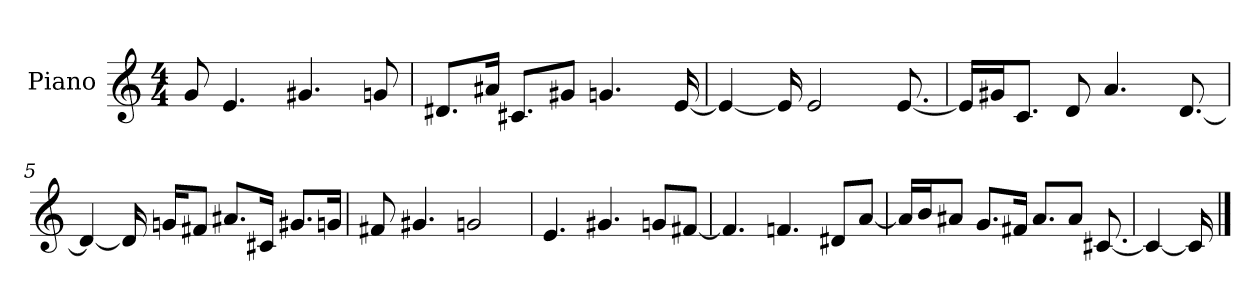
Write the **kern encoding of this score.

**kern
*part1
*staff1
*I"Piano
*I'Pno
*clefG2
*k[]
*M4/4
=1
8g/
4.e/
4.g#X/
8gn/
=2
8.d#X/L
16a#X/Jk
8.c#X/L
8g#X/J
4.gn/
[16e/
=3
4e/_
16e/]
2e/
[8.e/
=4
16e/LL]
16g#X/J
8.c/J
8d/
4.a/
[8.d/
!!LO:LB:g=z
=5
4d/_
16d/]
16gn/KL
8f#X/J
8.a#X/L
16c#X/Jk
8.g#X/L
16gn/Jk
=6
8f#X/
4.g#X/
2gn/
=7
4.e/
4.g#X/
8gn/L
[8f#X/J
=8
4.f#/]
4.fn/
8d#X/L
[8a/J
!!LO:LB:g=z
=9
16a/LL]
16b/J
8a#X/J
8.g/L
16f#X/Jk
8.a#/L
8a#/J
[8.c#X/
=10
4c#/_
16c#/]
==
*-
